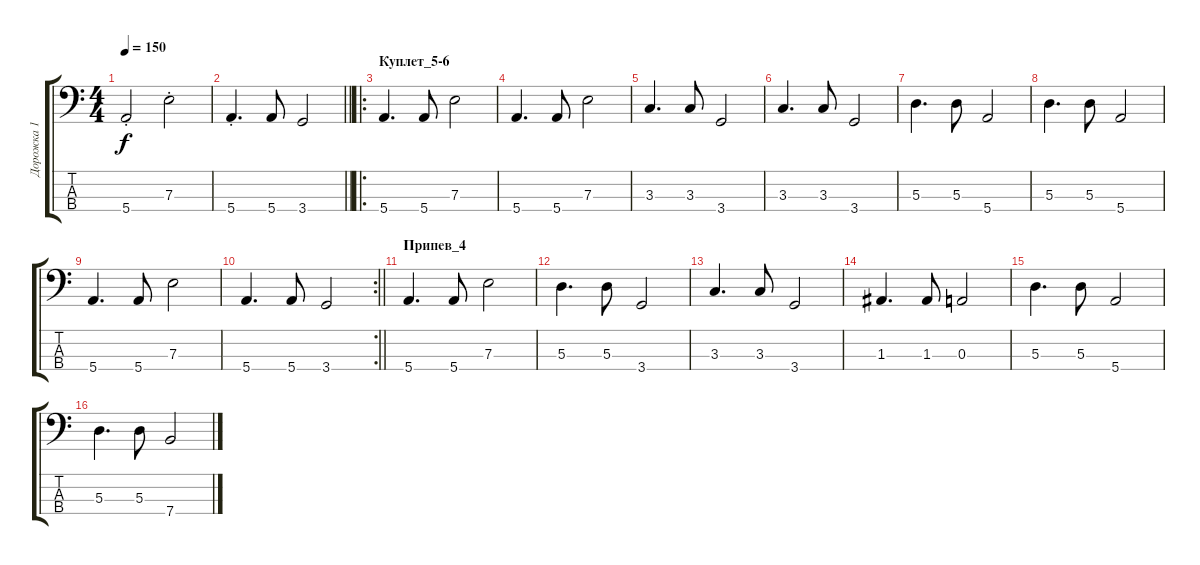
\track ("Дорожка 1" "Дорожка 1") {instrument electricbassfinger}
\staff {score tabs}
\tuning (G2 D2 A1 E1) {hide}
\ts (4 4)
\tempo 150
\clef f4
\ks c
5.4{st}.2{dy f} 7.3{st}.2 |
\barLineRight lightlight
5.4{st}.4{d} 5.4.8 3.4.2 |
\ro
\section ("" "Куплет_5-6")
5.4.4{d} 5.4.8 7.3.2 |
5.4.4{d} 5.4.8 7.3.2 |
3.3.4{d} 3.3.8 3.4.2 |
3.3.4{d} 3.3.8 3.4.2 |
5.3.4{d} 5.3.8 5.4.2 |
5.3.4{d} 5.3.8 5.4.2 |
5.4.4{d} 5.4.8 7.3.2 |
\rc 2
\barLineRight lightlight
5.4.4{d} 5.4.8 3.4.2 |
\section ("" "Припев_4")
5.4.4{d} 5.4.8 7.3.2 |
5.3.4{d} 5.3.8 3.4.2 |
3.3.4{d} 3.3.8 3.4.2 |
1.3.4{d} 1.3.8 0.3.2 |
5.3.4{d} 5.3.8 5.4.2 |
5.3.4{d} 5.3.8 7.4.2
